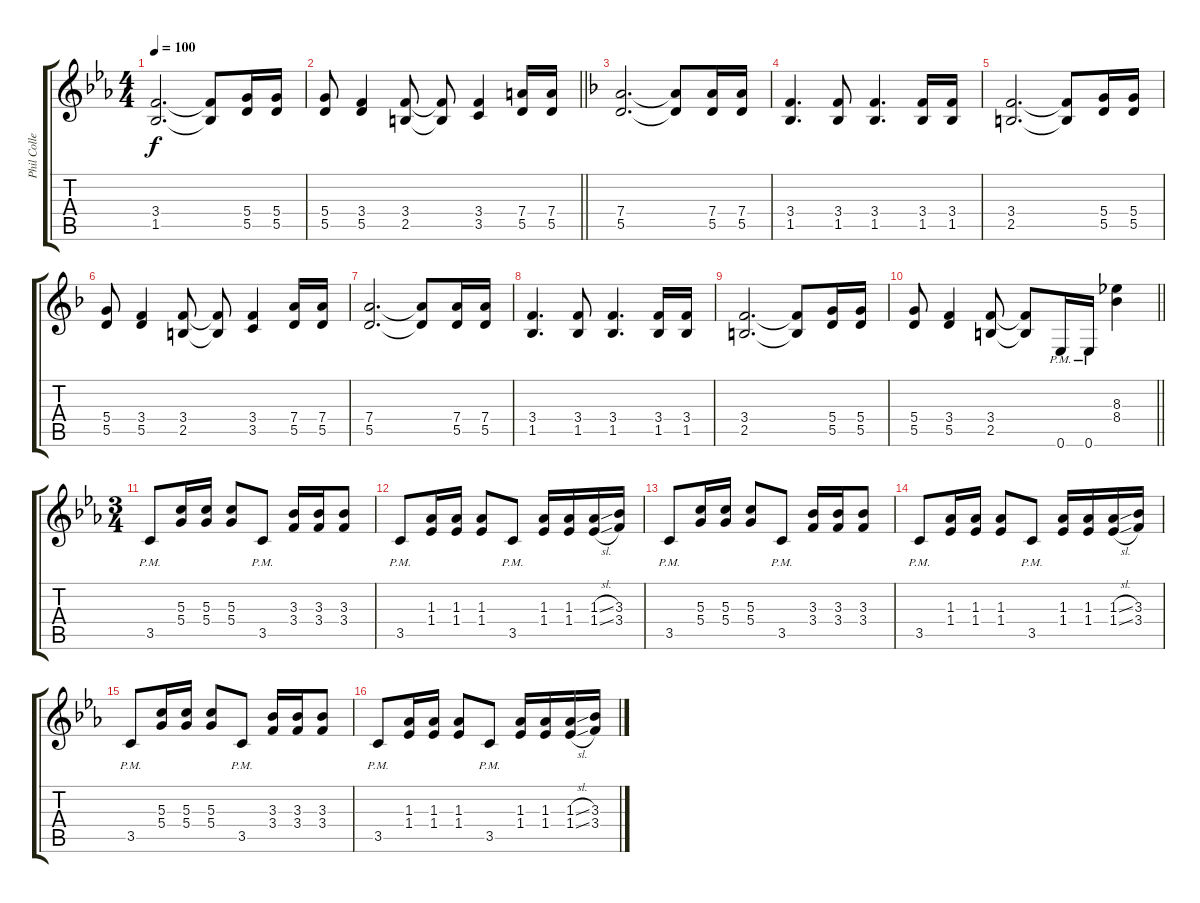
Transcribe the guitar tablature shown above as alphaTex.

\track ("Phil Collen" "Phil Colle") {instrument distortionguitar}
\staff {score tabs}
\tuning (E4 B3 G3 D3 A2 E2) {hide}
\ts (4 4)
\tempo 100
\clef g2
\ks cminor
(3.4{t} 1.5{t}).2{d dy f} (3.4{t} 1.5{t}).8 (5.4 5.5).16 (5.4 5.5).16 |
\barLineRight lightlight
(5.4 5.5).8 (3.4 5.5).4 (3.4 2.5).8 (3.4{t} 2.5{t}).8 (3.4 3.5).4 (7.4 5.5).16 (7.4 5.5).16 |
\ks dminor
(7.4 5.5).2{d} (7.4{t} 5.5{t}).8 (7.4 5.5).16 (7.4 5.5).16 |
(3.4 1.5).4{d} (3.4 1.5).8 (3.4 1.5).4{d} (3.4 1.5).16 (3.4 1.5).16 |
(3.4 2.5).2{d} (3.4{t} 2.5{t}).8 (5.4 5.5).16 (5.4 5.5).16 |
(5.4 5.5).8 (3.4 5.5).4 (3.4 2.5).8 (3.4{t} 2.5{t}).8 (3.4 3.5).4 (7.4 5.5).16 (7.4 5.5).16 |
(7.4 5.5).2{d} (7.4{t} 5.5{t}).8 (7.4 5.5).16 (7.4 5.5).16 |
(3.4 1.5).4{d} (3.4 1.5).8 (3.4 1.5).4{d} (3.4 1.5).16 (3.4 1.5).16 |
(3.4 2.5).2{d} (3.4{t} 2.5{t}).8 (5.4 5.5).16 (5.4 5.5).16 |
\barLineRight lightlight
(5.4 5.5).8 (3.4 5.5).4 (3.4 2.5).8 (3.4{t} 2.5{t}).8 0.6{pm}.16 0.6{pm}.16 (8.3 8.4).4 |
\ts (3 4)
\ks cminor
3.5{pm}.8 (5.3 5.4).16 (5.3 5.4).16 (5.3 5.4).8 3.5{pm}.8 (3.3 3.4).16 (3.3 3.4).16 (3.3 3.4).8 |
3.5{pm}.8 (1.3 1.4).16 (1.3 1.4).16 (1.3 1.4).8 3.5{pm}.8 (1.3 1.4).16 (1.3 1.4).16 (1.3{sl} 1.4{sl}).16 (3.3 3.4).16 |
3.5{pm}.8 (5.3 5.4).16 (5.3 5.4).16 (5.3 5.4).8 3.5{pm}.8 (3.3 3.4).16 (3.3 3.4).16 (3.3 3.4).8 |
3.5{pm}.8 (1.3 1.4).16 (1.3 1.4).16 (1.3 1.4).8 3.5{pm}.8 (1.3 1.4).16 (1.3 1.4).16 (1.3{sl} 1.4{sl}).16 (3.3 3.4).16 |
3.5{pm}.8 (5.3 5.4).16 (5.3 5.4).16 (5.3 5.4).8 3.5{pm}.8 (3.3 3.4).16 (3.3 3.4).16 (3.3 3.4).8 |
3.5{pm}.8 (1.3 1.4).16 (1.3 1.4).16 (1.3 1.4).8 3.5{pm}.8 (1.3 1.4).16 (1.3 1.4).16 (1.3{sl} 1.4{sl}).16 (3.3 3.4).16
